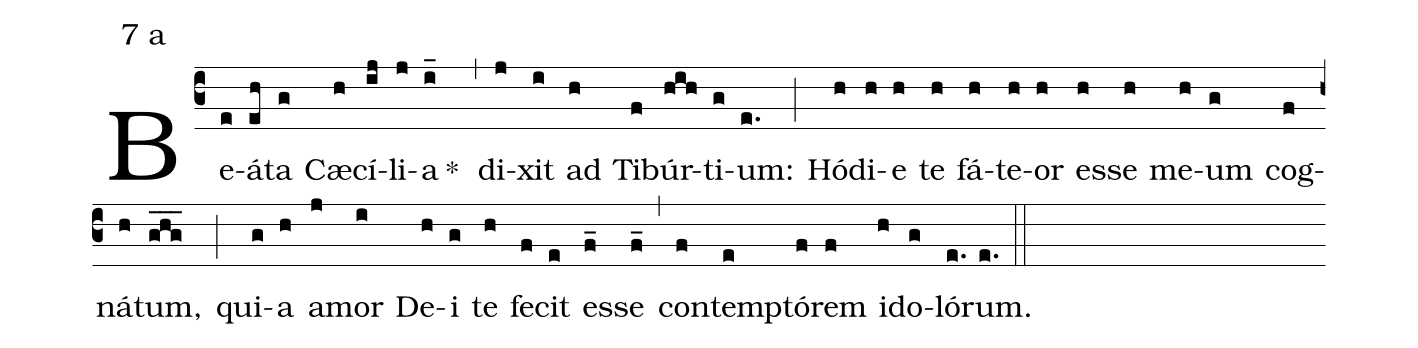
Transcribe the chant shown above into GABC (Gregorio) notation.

mode:7 a;
%%
(c3) Be(e)á(eh)ta(g) Cæ(h)cí(ij)li(j)a(i_) *()(,)  di(j)xit(i) ad(h) Ti(f)búr(hih)ti(g)um:(e.) (;)  Hó(h)di(h)e(h) te(h) fá(h)te(h)or(h) es(h)se(h)  me(h)um(g) cog(f)ná(h)tum,(ghg___) (;)  qui(g)a(h) a(j)mor(i) De(h)i(g) te(h) fe(f)cit(e) es(f_)se(f_) (,)  con(f)temp(e)tó(f)rem(f) i(h)do(g)ló(e.)rum.(e.) (::)
